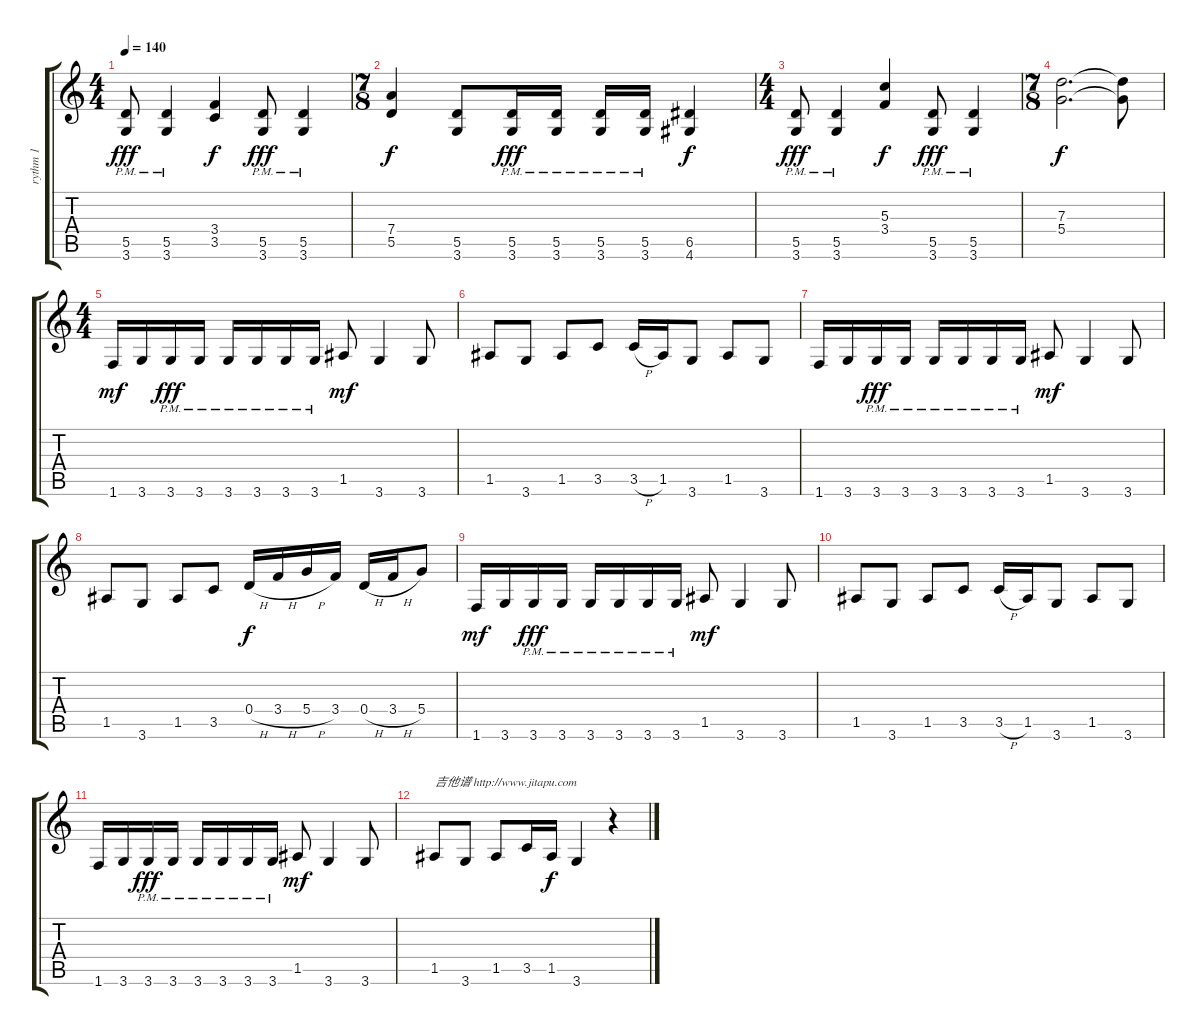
\track ("rythm 1" "rythm 1") {instrument distortionguitar}
\staff {score tabs}
\tuning (E4 B3 G3 D3 A2 E2) {hide}
\ts (4 4)
\tempo 140
\clef g2
\ks c
(5.5{pm} 3.6{pm}).8{dy fff} (5.5{pm} 3.6{pm}).4 (3.4 3.5).4{dy f} (5.5{pm} 3.6{pm}).8{dy fff} (5.5{pm} 3.6{pm}).4 |
\ts (7 8)
(7.4 5.5).4{dy f} (5.5 3.6).8 (5.5{pm} 3.6{pm}).16{dy fff} (5.5{pm} 3.6{pm}).16 (5.5{pm} 3.6{pm}).16 (5.5{pm} 3.6{pm}).16 (6.5 4.6).4{dy f} |
\ts (4 4)
(5.5{pm} 3.6{pm}).8{dy fff} (5.5{pm} 3.6{pm}).4 (5.3 3.4).4{dy f} (5.5{pm} 3.6{pm}).8{dy fff} (5.5{pm} 3.6{pm}).4 |
\ts (7 8)
(7.3 5.4).2{d dy f} (7.3{t} 5.4{t}).8 |
\ts (4 4)
1.6.16{dy mf} 3.6.16 3.6{pm}.16{dy fff} 3.6{pm}.16 3.6{pm}.16 3.6{pm}.16 3.6{pm}.16 3.6{pm}.16 1.5.8{dy mf} 3.6.4 3.6.8 |
1.5.8 3.6.8 1.5.8 3.5.8 3.5{h}.16 1.5.16 3.6.8 1.5.8 3.6.8 |
1.6.16 3.6.16 3.6{pm}.16{dy fff} 3.6{pm}.16 3.6{pm}.16 3.6{pm}.16 3.6{pm}.16 3.6{pm}.16 1.5.8{dy mf} 3.6.4 3.6.8 |
1.5.8 3.6.8 1.5.8 3.5.8 0.4{h}.16{dy f} 3.4{h}.16 5.4{h}.16 3.4.16 0.4{h}.16 3.4{h}.16 5.4.8 |
1.6.16{dy mf} 3.6.16 3.6{pm}.16{dy fff} 3.6{pm}.16 3.6{pm}.16 3.6{pm}.16 3.6{pm}.16 3.6{pm}.16 1.5.8{dy mf} 3.6.4 3.6.8 |
1.5.8 3.6.8 1.5.8 3.5.8 3.5{h}.16 1.5.16 3.6.8 1.5.8 3.6.8 |
1.6.16 3.6.16 3.6{pm}.16{dy fff} 3.6{pm}.16 3.6{pm}.16 3.6{pm}.16 3.6{pm}.16 3.6{pm}.16 1.5.8{dy mf} 3.6.4 3.6.8 |
1.5.8{txt "吉他谱 http://www.jitapu.com"} 3.6.8 1.5.8 3.5.16 1.5.16{dy f} 3.6.4 r.4
